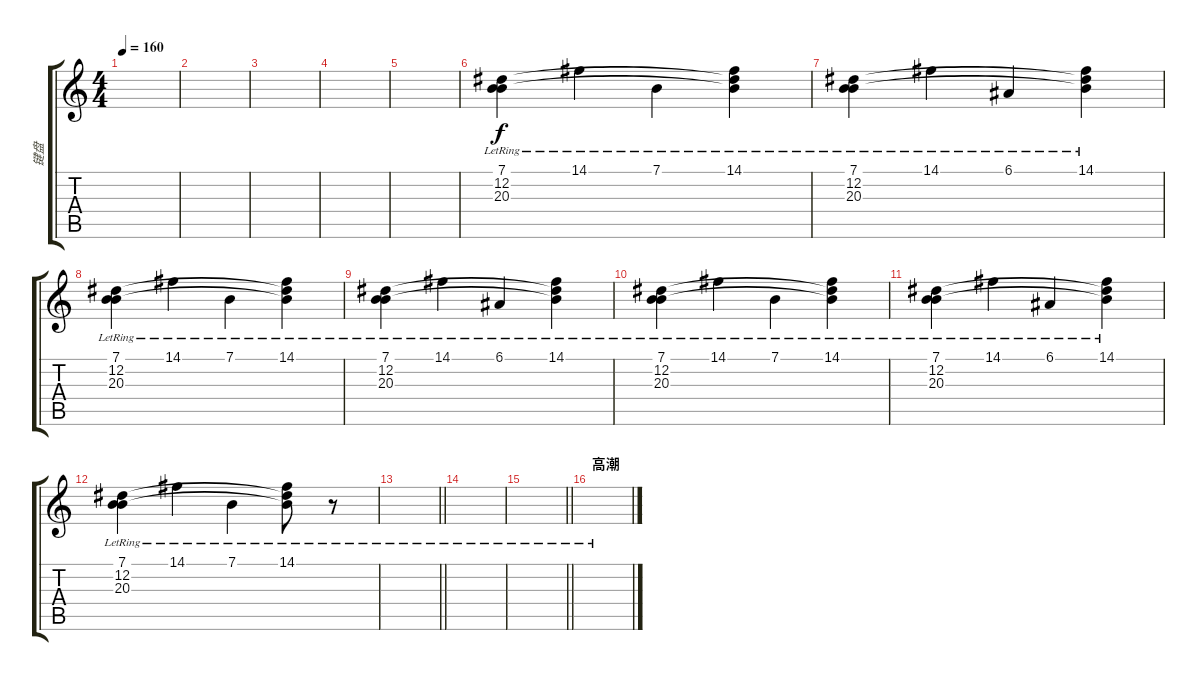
\track ("键盘" "键盘") {instrument voiceoohs}
\staff {score tabs}
\tuning (E4 B3 G3 D3 A2 E2) {hide}
\ts (4 4)
\tempo 160
\clef g2
\ks c
|
|
|
|
|
(7.1{lr} 12.2 20.3).4 14.1{lr}.4 7.1{lr}.4 (14.1{lr} 12.2{t} 20.3{t}).4 |
(7.1{lr} 12.2 20.3).4 14.1{lr}.4 6.1{lr}.4 (14.1{lr} 12.2{t} 20.3{t}).4 |
(7.1{lr} 12.2 20.3).4 14.1{lr}.4 7.1{lr}.4 (14.1{lr} 12.2{t} 20.3{t}).4 |
(7.1{lr} 12.2 20.3).4 14.1{lr}.4 6.1{lr}.4 (14.1{lr} 12.2{t} 20.3{t}).4 |
(7.1{lr} 12.2 20.3).4 14.1{lr}.4 7.1{lr}.4 (14.1{lr} 12.2{t} 20.3{t}).4 |
(7.1{lr} 12.2 20.3).4 14.1{lr}.4 6.1{lr}.4 (14.1{lr} 12.2{t} 20.3{t}).4 |
(7.1{lr} 12.2 20.3).4 14.1{lr}.4 7.1{lr}.4 (14.1{lr} 12.2{t} 20.3{t}).8 r.8 |
\barLineRight lightlight
|
|
\barLineRight lightlight
|
\section ("" "高潮")
